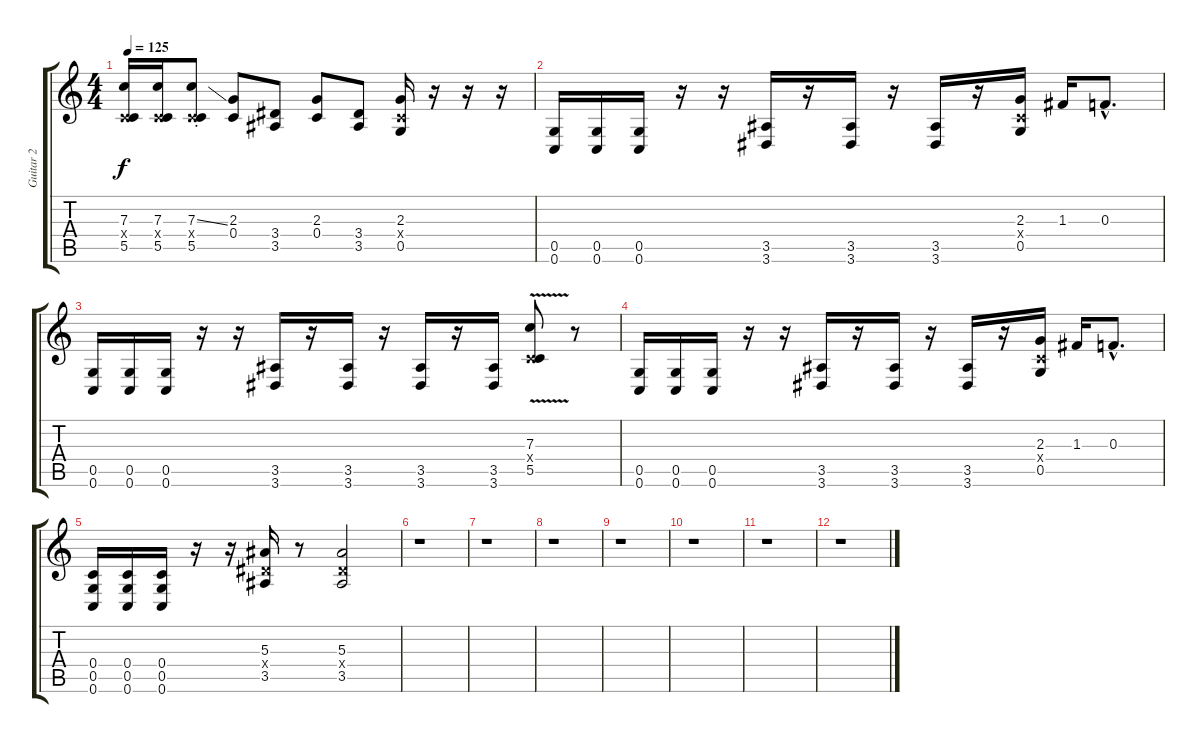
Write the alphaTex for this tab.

\track ("Guitar 2" "Guitar 2") {instrument overdrivenguitar}
\staff {score tabs}
\tuning (D4 A3 F3 C3 G2 C2) {hide}
\ts (4 4)
\tempo 125
\clef g2
\ks c
(7.3 0.4{x} 5.5).16{dy f} (7.3 0.4{x} 5.5).16 (7.3{ss} 0.4{x} 5.5{st}).8 (2.3 0.4).8 (3.4 3.5).8 (2.3 0.4).8 (3.4 3.5).8 (2.3 0.4{x} 0.5).16 r.16 r.16 r.16 |
(0.5 0.6).16 (0.5 0.6).16 (0.5 0.6).16 r.16 r.16 (3.5 3.6).16 r.16 (3.5 3.6).16 r.16 (3.5 3.6).16 r.16 (2.3 0.4{x} 0.5).16 1.3.16 0.3{hac}.8{d} |
(0.5 0.6).16 (0.5 0.6).16 (0.5 0.6).16 r.16 r.16 (3.5 3.6).16 r.16 (3.5 3.6).16 r.16 (3.5 3.6).16 r.16 (3.5 3.6).16 (7.3{v} 0.4{x} 5.5{v}).8 r.8 |
(0.5 0.6).16 (0.5 0.6).16 (0.5 0.6).16 r.16 r.16 (3.5 3.6).16 r.16 (3.5 3.6).16 r.16 (3.5 3.6).16 r.16 (2.3 0.4{x} 0.5).16 1.3.16 0.3{hac}.8{d} |
(0.4 0.5 0.6).16 (0.4 0.5 0.6).16 (0.4 0.5 0.6).16 r.16 r.16 (5.3 3.4{x} 3.5).16 r.8 (5.3 3.4{x} 3.5).2 |
r.1 |
r.1 |
r.1 |
r.1 |
r.1 |
r.1 |
r.1
